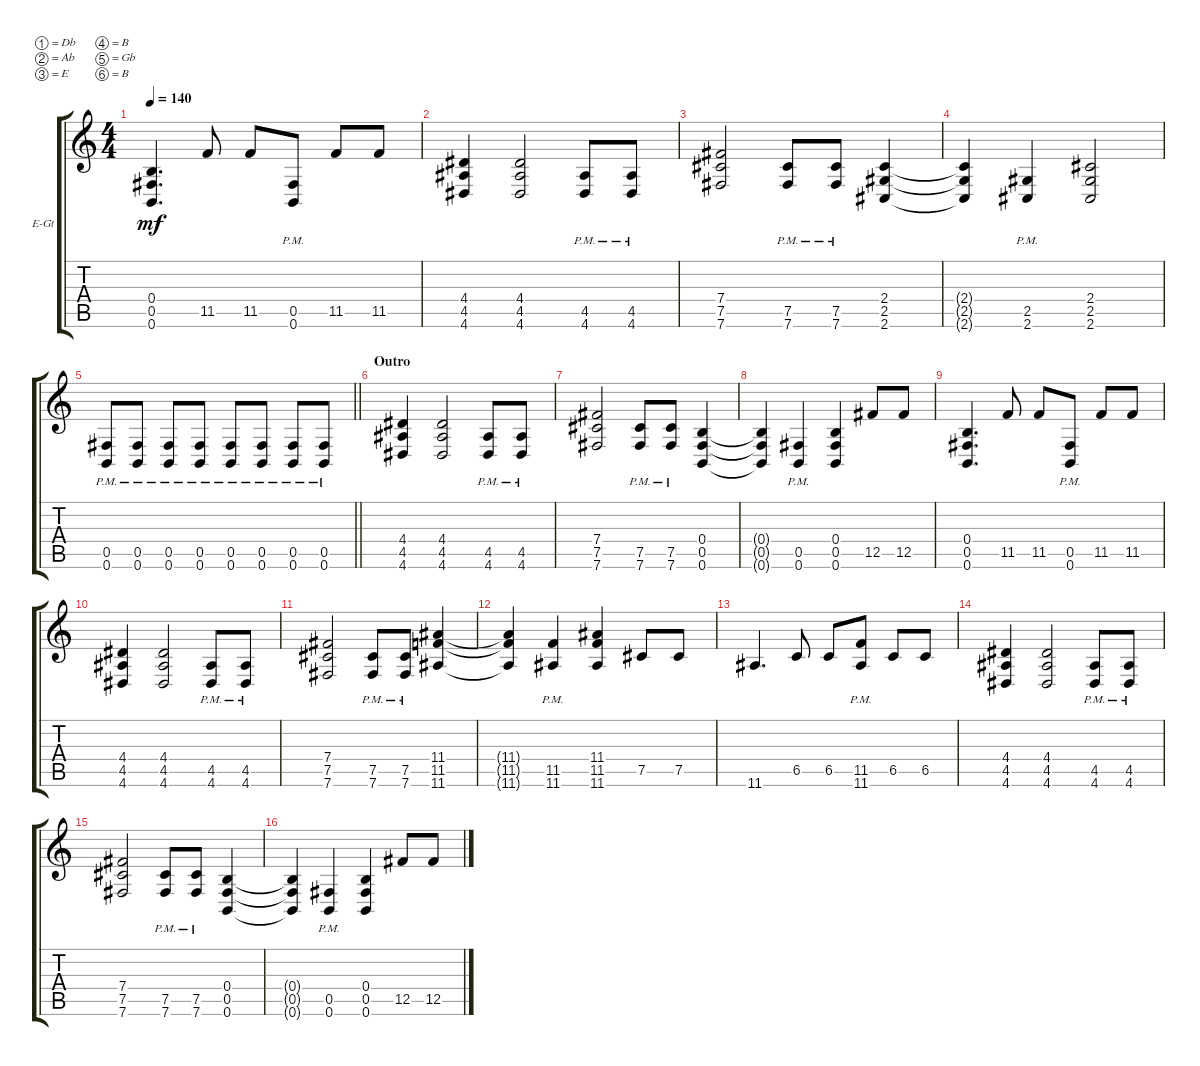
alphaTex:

\bracketExtendMode groupsimilarinstruments
\firstSystemTrackNameOrientation horizontal
\otherSystemsTrackNameOrientation horizontal
\track ("Rhythm" "E-Gt") {instrument distortionguitar}
\staff {score tabs}
\tuning (Db4 Ab3 E3 B2 Gb2 B1)
\ts (4 4)
\tempo 140
\clef g2
\ks c
(0.6 0.5 0.4).4{d dy mf} 11.5.8 11.5.8 (0.6{pm} 0.5{pm}).8 11.5.8 11.5.8 |
(4.6 4.5 4.4).4 (4.6 4.5 4.4).2 (4.6{pm} 4.5{pm}).8 (4.6{pm} 4.5{pm}).8 |
(7.6 7.5 7.4).2 (7.6{pm} 7.5{pm}).8 (7.6{pm} 7.5{pm}).8 (2.6 2.5 2.4).4 |
(2.6{t} 2.5{t} 2.4{t}).4 (2.6{pm} 2.5{pm}).4 (2.6 2.5 2.4).2 |
\barLineRight lightlight
(0.5{pm} 0.6{pm}).8 (0.5{pm} 0.6{pm}).8 (0.5{pm} 0.6{pm}).8 (0.5{pm} 0.6{pm}).8 (0.5{pm} 0.6{pm}).8 (0.5{pm} 0.6{pm}).8 (0.5{pm} 0.6{pm}).8 (0.6{pm} 0.5{pm}).8 |
\section ("" "Outro")
(4.6 4.5 4.4).4 (4.6 4.5 4.4).2 (4.6{pm} 4.5{pm}).8 (4.6{pm} 4.5{pm}).8 |
(7.6 7.5 7.4).2 (7.6{pm} 7.5{pm}).8 (7.6{pm} 7.5{pm}).8 (0.6 0.5 0.4).4 |
(0.6{t} 0.5{t} 0.4{t}).4 (0.6{pm} 0.5{pm}).4 (0.6 0.5 0.4).4 12.5.8 12.5.8 |
(0.6 0.5 0.4).4{d} 11.5.8 11.5.8 (0.6{pm} 0.5{pm}).8 11.5.8 11.5.8 |
(4.6 4.5 4.4).4 (4.6 4.5 4.4).2 (4.6{pm} 4.5{pm}).8 (4.6{pm} 4.5{pm}).8 |
(7.6 7.5 7.4).2 (7.6{pm} 7.5{pm}).8 (7.6{pm} 7.5{pm}).8 (11.6 11.5 11.4).4 |
(11.6{t} 11.5{t} 11.4{t}).4 (11.6{pm} 11.5{pm}).4 (11.6 11.5 11.4).4 7.5.8 7.5.8 |
11.6.4{d} 6.5.8 6.5.8 (11.6{pm} 11.5{pm}).8 6.5.8 6.5.8 |
(4.6 4.5 4.4).4 (4.6 4.5 4.4).2 (4.6{pm} 4.5{pm}).8 (4.6{pm} 4.5{pm}).8 |
(7.6 7.5 7.4).2 (7.6{pm} 7.5{pm}).8 (7.6{pm} 7.5{pm}).8 (0.6 0.5 0.4).4 |
(0.6{t} 0.5{t} 0.4{t}).4 (0.6{pm} 0.5{pm}).4 (0.6 0.5 0.4).4 12.5.8 12.5.8
